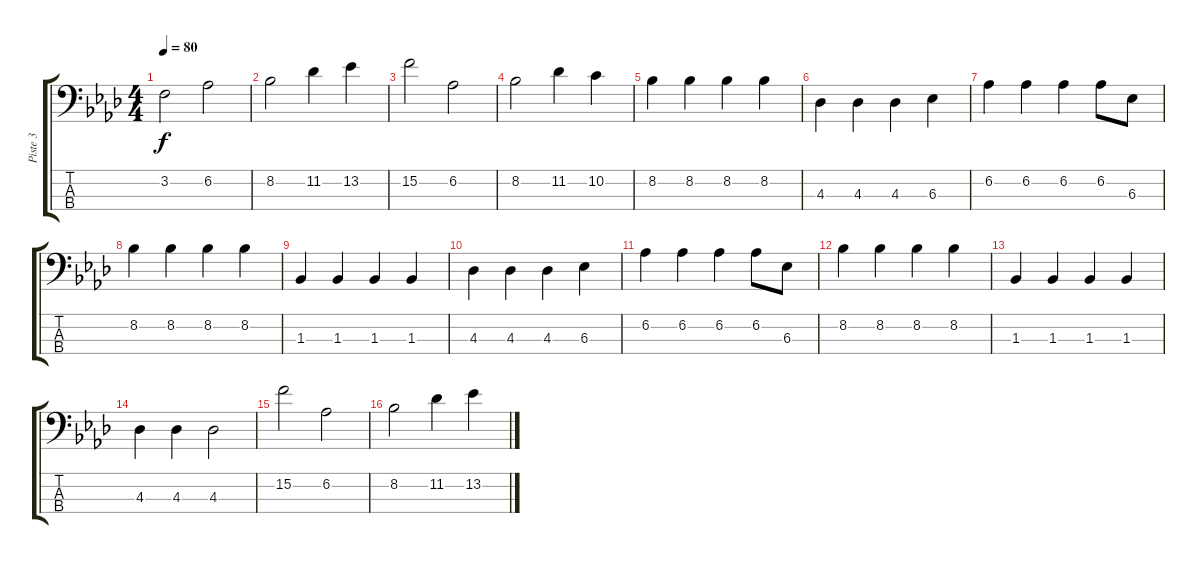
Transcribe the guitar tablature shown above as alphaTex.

\track ("Piste 3" "Piste 3") {instrument electricbassfinger}
\staff {score tabs}
\tuning (G2 D2 A1 E1) {hide}
\ts (4 4)
\tempo 80
\clef f4
\ks ab
3.2.2{dy f} 6.2.2 |
8.2.2 11.2.4 13.2.4 |
15.2.2 6.2.2 |
8.2.2 11.2.4 10.2.4 |
8.2.4 8.2.4 8.2.4 8.2.4 |
4.3.4 4.3.4 4.3.4 6.3.4 |
6.2.4 6.2.4 6.2.4 6.2.8 6.3.8 |
8.2.4 8.2.4 8.2.4 8.2.4 |
1.3.4 1.3.4 1.3.4 1.3.4 |
4.3.4 4.3.4 4.3.4 6.3.4 |
6.2.4 6.2.4 6.2.4 6.2.8 6.3.8 |
8.2.4 8.2.4 8.2.4 8.2.4 |
1.3.4 1.3.4 1.3.4 1.3.4 |
4.3.4 4.3.4 4.3.2 |
15.2.2 6.2.2 |
8.2.2 11.2.4 13.2.4
